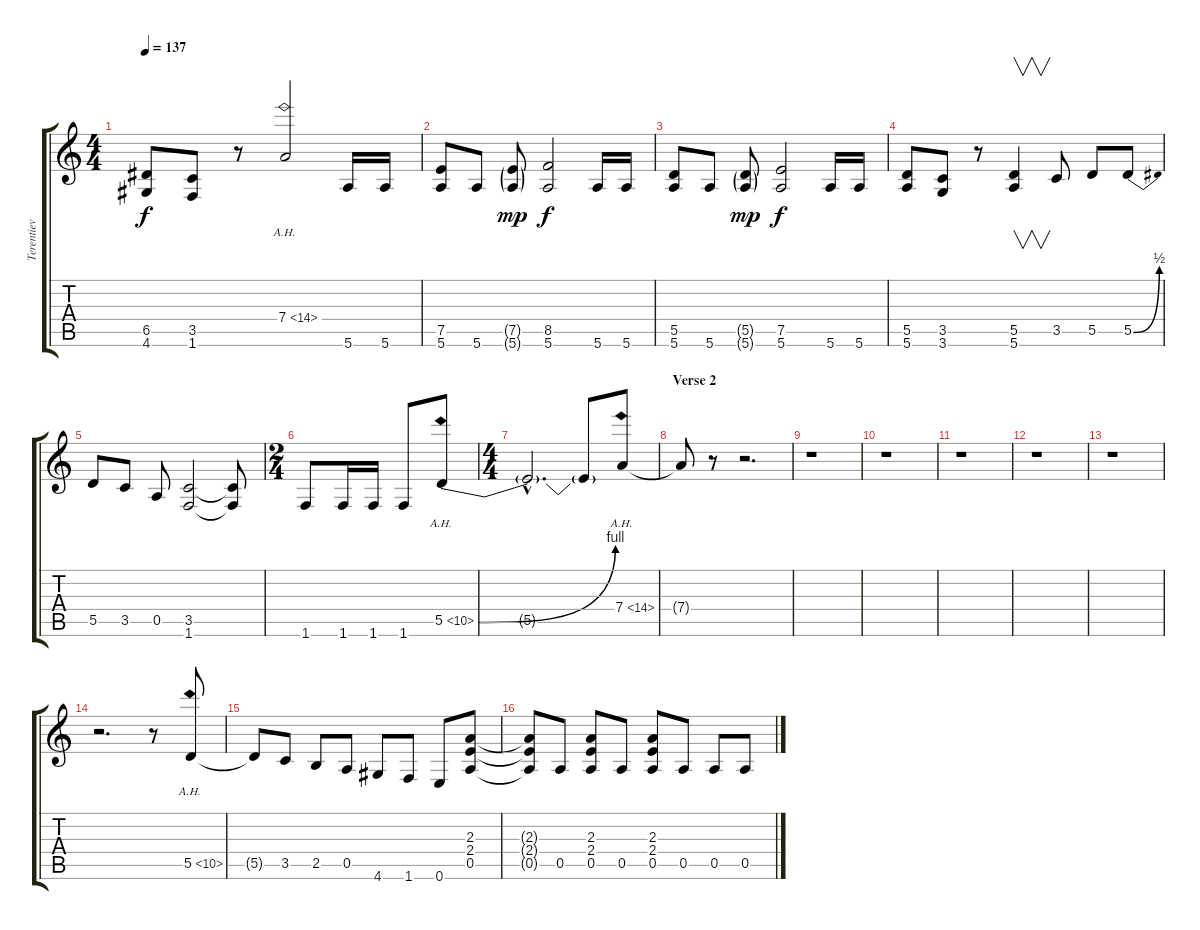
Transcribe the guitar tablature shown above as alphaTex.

\track ("Terentiev" "Terentiev") {instrument overdrivenguitar}
\staff {score tabs}
\tuning (E4 B3 G3 D3 A2 E2) {hide}
\ts (4 4)
\tempo 137
\clef g2
\ks c
(6.5 4.6).8{dy f} (3.5 1.6).8 r.8 7.4{ah 7}.2 5.6.16 5.6.16 |
(7.5 5.6).8 5.6.8 (7.5{g} 5.6{g}).8{dy mp} (8.5 5.6).2{dy f} 5.6.16 5.6.16 |
(5.5 5.6).8 5.6.8 (5.5{g} 5.6{g}).8{dy mp} (7.5 5.6).2{dy f} 5.6.16 5.6.16 |
(5.5 5.6).8 (3.5 3.6).8 r.8 (5.5 5.6).4{v} 3.5.8 5.5.8 5.5{be (bend 0 0 60 2)}.8 |
5.5.8 3.5.8 0.5.8 (3.5 1.6).2 (3.5{t} 1.6{t}).8 |
\ts (2 4)
1.6.8 1.6.16 1.6.16 1.6.8 5.5{be (bend 0 0 60 4) ah 5}.8 |
\ts (4 4)
5.5{hac t}.2{d} 5.5{t}.8 7.4{ah 7}.8 |
\section ("" "Verse 2")
7.4{t}.8 r.8 r.2{d} |
r.1 |
r.1 |
r.1 |
r.1 |
r.1 |
r.2{d} r.8 5.5{ah 5}.8 |
5.5{t}.8 3.5.8 2.5.8 0.5.8 4.6.8 1.6.8 0.6.8 (2.3 2.4 0.5).8 |
(2.3{t} 2.4{t} 0.5{t}).8 0.5.8 (2.3 2.4 0.5).8 0.5.8 (2.3 2.4 0.5).8 0.5.8 0.5.8 0.5.8
